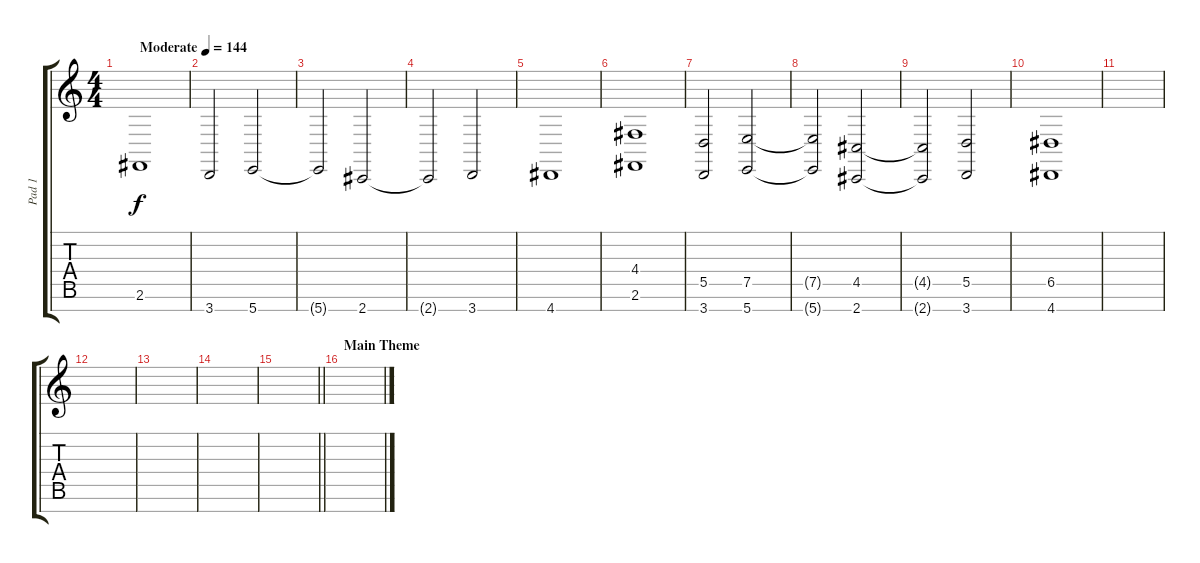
\track ("Pad 1" "Pad 1") {instrument pad2warm}
\staff {score tabs}
\tuning (E4 B3 G3 D3 A2 E2 B1) {hide}
\ts (4 4)
\tempo (144 "Moderate")
\clef g2
\ks c
2.6.1{dy f instrument pad2warm} |
3.7.2 5.7.2 |
5.7{t}.2 2.7.2 |
2.7{t}.2 3.7.2 |
4.7.1 |
(4.4 2.6).1 |
(5.5 3.7).2 (7.5 5.7).2 |
(7.5{t} 5.7{t}).2 (4.5 2.7).2 |
(4.5{t} 2.7{t}).2 (5.5 3.7).2 |
(6.5 4.7).1 |
|
|
|
|
\barLineRight lightlight
|
\section ("" "Main Theme")
